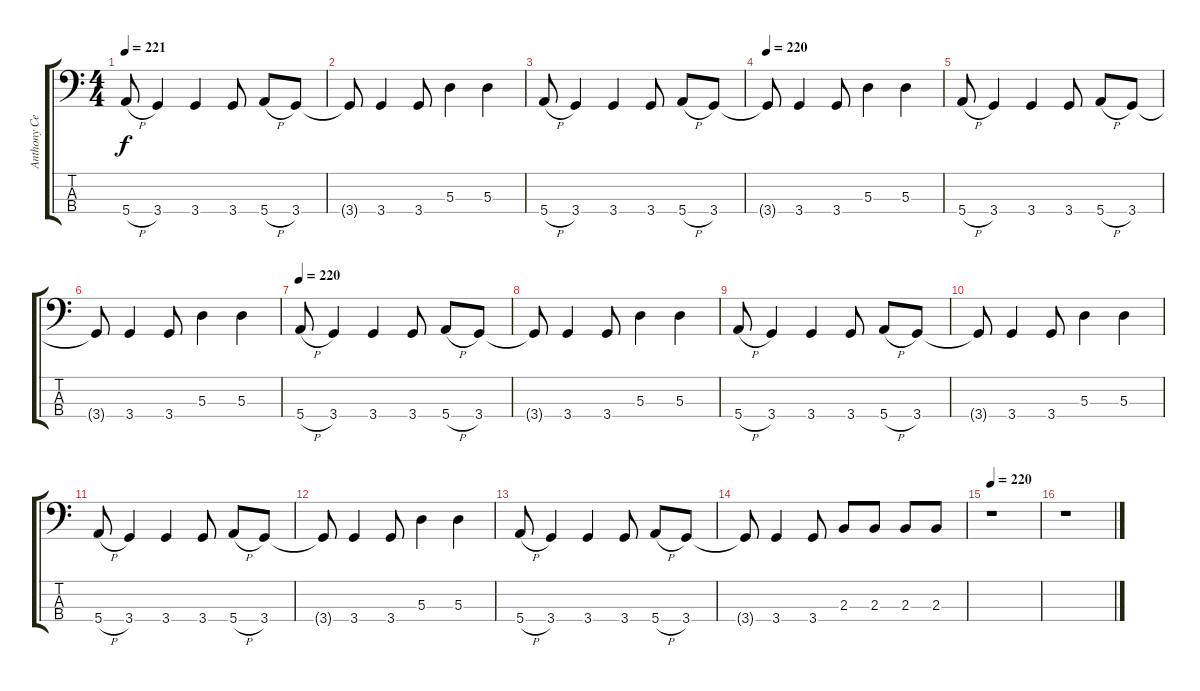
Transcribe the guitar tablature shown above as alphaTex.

\track ("Anthony Celestino" "Anthony Ce") {instrument electricbassfinger}
\staff {score tabs}
\tuning (G2 D2 A1 E1) {hide}
\ts (4 4)
\tempo 221
\clef f4
\ks c
5.4{h}.8{dy f} 3.4.4 3.4.4 3.4.8 5.4{h}.8 3.4.8 |
3.4{t}.8 3.4.4 3.4.8 5.3.4 5.3.4 |
5.4{h}.8 3.4.4 3.4.4 3.4.8 5.4{h}.8 3.4.8 |
\tempo 220
3.4{t}.8 3.4.4 3.4.8 5.3.4 5.3.4 |
5.4{h}.8 3.4.4 3.4.4 3.4.8 5.4{h}.8 3.4.8 |
3.4{t}.8 3.4.4 3.4.8 5.3.4 5.3.4 |
\tempo 220
5.4{h}.8 3.4.4 3.4.4 3.4.8 5.4{h}.8 3.4.8 |
3.4{t}.8 3.4.4 3.4.8 5.3.4 5.3.4 |
5.4{h}.8 3.4.4 3.4.4 3.4.8 5.4{h}.8 3.4.8 |
3.4{t}.8 3.4.4 3.4.8 5.3.4 5.3.4 |
5.4{h}.8 3.4.4 3.4.4 3.4.8 5.4{h}.8 3.4.8 |
3.4{t}.8 3.4.4 3.4.8 5.3.4 5.3.4 |
5.4{h}.8 3.4.4 3.4.4 3.4.8 5.4{h}.8 3.4.8 |
3.4{t}.8 3.4.4 3.4.8 2.3.8 2.3.8 2.3.8 2.3.8 |
\tempo 220
r.1 |
r.1
